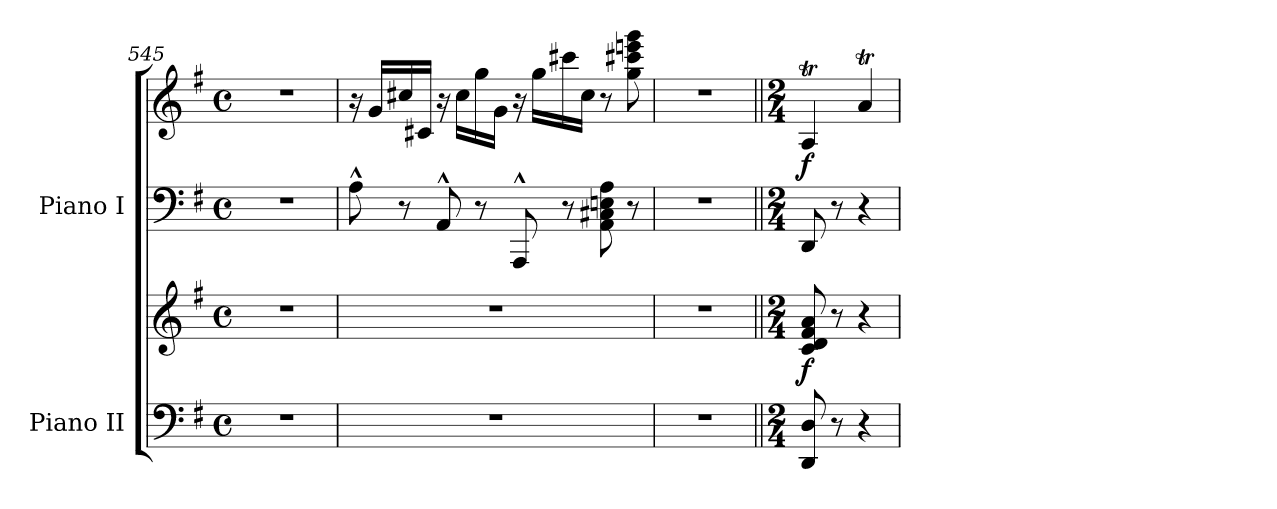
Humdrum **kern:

**kern	**kern	**dynam	**kern	**kern	**dynam
*part2	*part2	*part2	*part1	*part1	*part1
*staff4	*staff3	*staff3/4	*staff2	*staff1	*staff1/2
*I"Piano II	*	*	*I"Piano I	*	*
*I'Pno. II	*	*	*I'Pno. I	*	*
*clefF4	*clefG2	*	*clefF4	*clefG2	*
*k[f#]	*k[f#]	*	*k[f#]	*k[f#]	*
*M4/4	*M4/4	*	*M4/4	*M4/4	*
*met(c)	*met(c)	*	*met(c)	*met(c)	*
=545	=545	=545	=545	=545	=545
1r	1r	.	1r	1r	.
=546	=546	=546	=546	=546	=546
1r	1r	.	8A^^\	16r	.
.	.	.	.	16g/LL	.
.	.	.	8r	16cc#X/	.
.	.	.	.	16c#X/JJ	.
.	.	.	8AA^^/	16r	.
.	.	.	.	16cc#\LL	.
.	.	.	8r	16gg\	.
.	.	.	.	16g\JJ	.
.	.	.	8AAA^^/	16r	.
.	.	.	.	16gg\LL	.
.	.	.	8r	16ccc#X\	.
.	.	.	.	16cc#\JJ	.
.	.	.	8AA\ 8C#X\ 8En\ 8A\	8r	.
.	.	.	8r	8gg\ 8ccc#X\ 8eeen\ 8ggg\	.
=547	=547	=547	=547	=547	=547
1r	1r	.	1r	1r	.
=548||	=548||	=548||	=548||	=548||	=548||
*M2/4	*M2/4	*	*M2/4	*M2/4	*
!	!	!LO:DY:b	!	!	!LO:DY:b
8DD!/ 8D!/	8c!/ 8d!/ 8f#!/ 8a!/	f	8DD/	4AT/	f
8r	8r	.	8r	.	.
4r	4r	.	4r	4aT/	.
=	=	=	=	=	=
*-	*-	*-	*-	*-	*-
